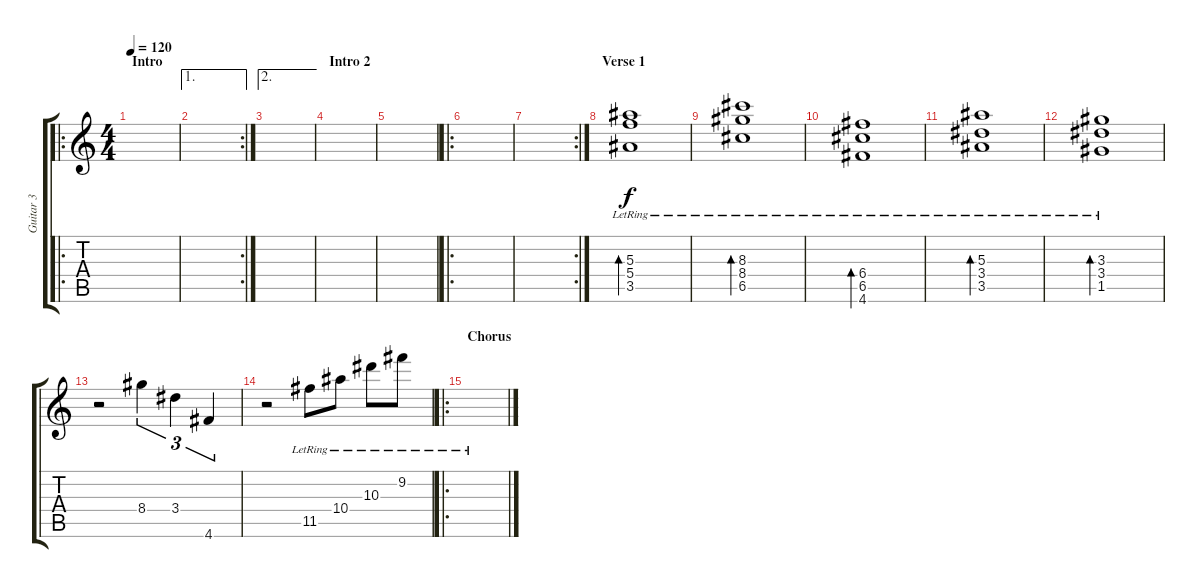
\track ("Guitar 3" "Guitar 3") {instrument acousticguitarsteel}
\staff {score tabs}
\tuning (D5 A4 F4 C4 G3 D3) {hide}
\ro
\ts (4 4)
\section ("" "Intro")
\tempo 120
\clef g2
\ks c
|
\ae 1
\rc 2
|
\ae 2
|
\section ("" "Intro 2")
|
|
\ro
|
\rc 2
|
\section ("" "Verse 1")
(5.3{lr} 5.4{lr} 3.5{lr}).1{bd 240 instrument acousticguitarsteel} |
(8.3{lr} 8.4{lr} 6.5{lr}).1{bd 240} |
(6.4{lr} 6.5{lr} 4.6{lr}).1{bd 240} |
(5.3{lr} 3.4{lr} 3.5{lr}).1{bd 240} |
(3.3{lr} 3.4{lr} 1.5{lr}).1{bd 240} |
r.2 8.4.4{tu (3 2)} 3.4.4{tu (3 2)} 4.6.4{tu (3 2)} |
r.2 11.5{lr}.8 10.4{lr}.8 10.3{lr}.8 9.2{lr}.8 |
\ro
\section ("" "Chorus")
